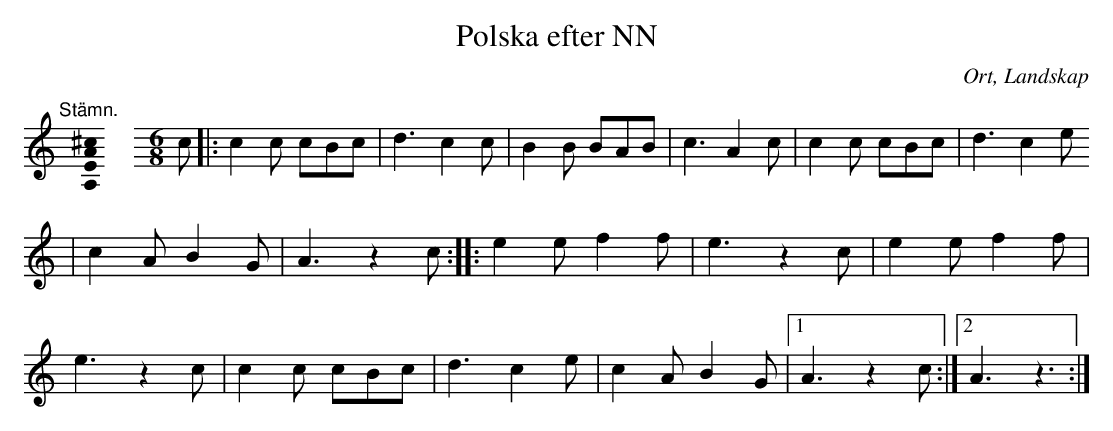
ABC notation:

X:1
T:Polska efter NN
O:Ort, Landskap
U:o=+open+
M:none
K:C
"@-20,30 Stämn."[A,EA^c]0 \
[M:6/8]\
c |: c2 c cBc | d3 c2 c | B2 B BAB | c3 A2 c | c2 c cBc | d3 c2 e
| c2 A B2 G | A3 z2 c :: e2 e f2 f | e3 z2 c | e2 e f2 f |
e3 z2 c | c2 c cBc | d3 c2 e | c2 A B2 G |1 A3 z2 c :|2 A3 z3 :|
